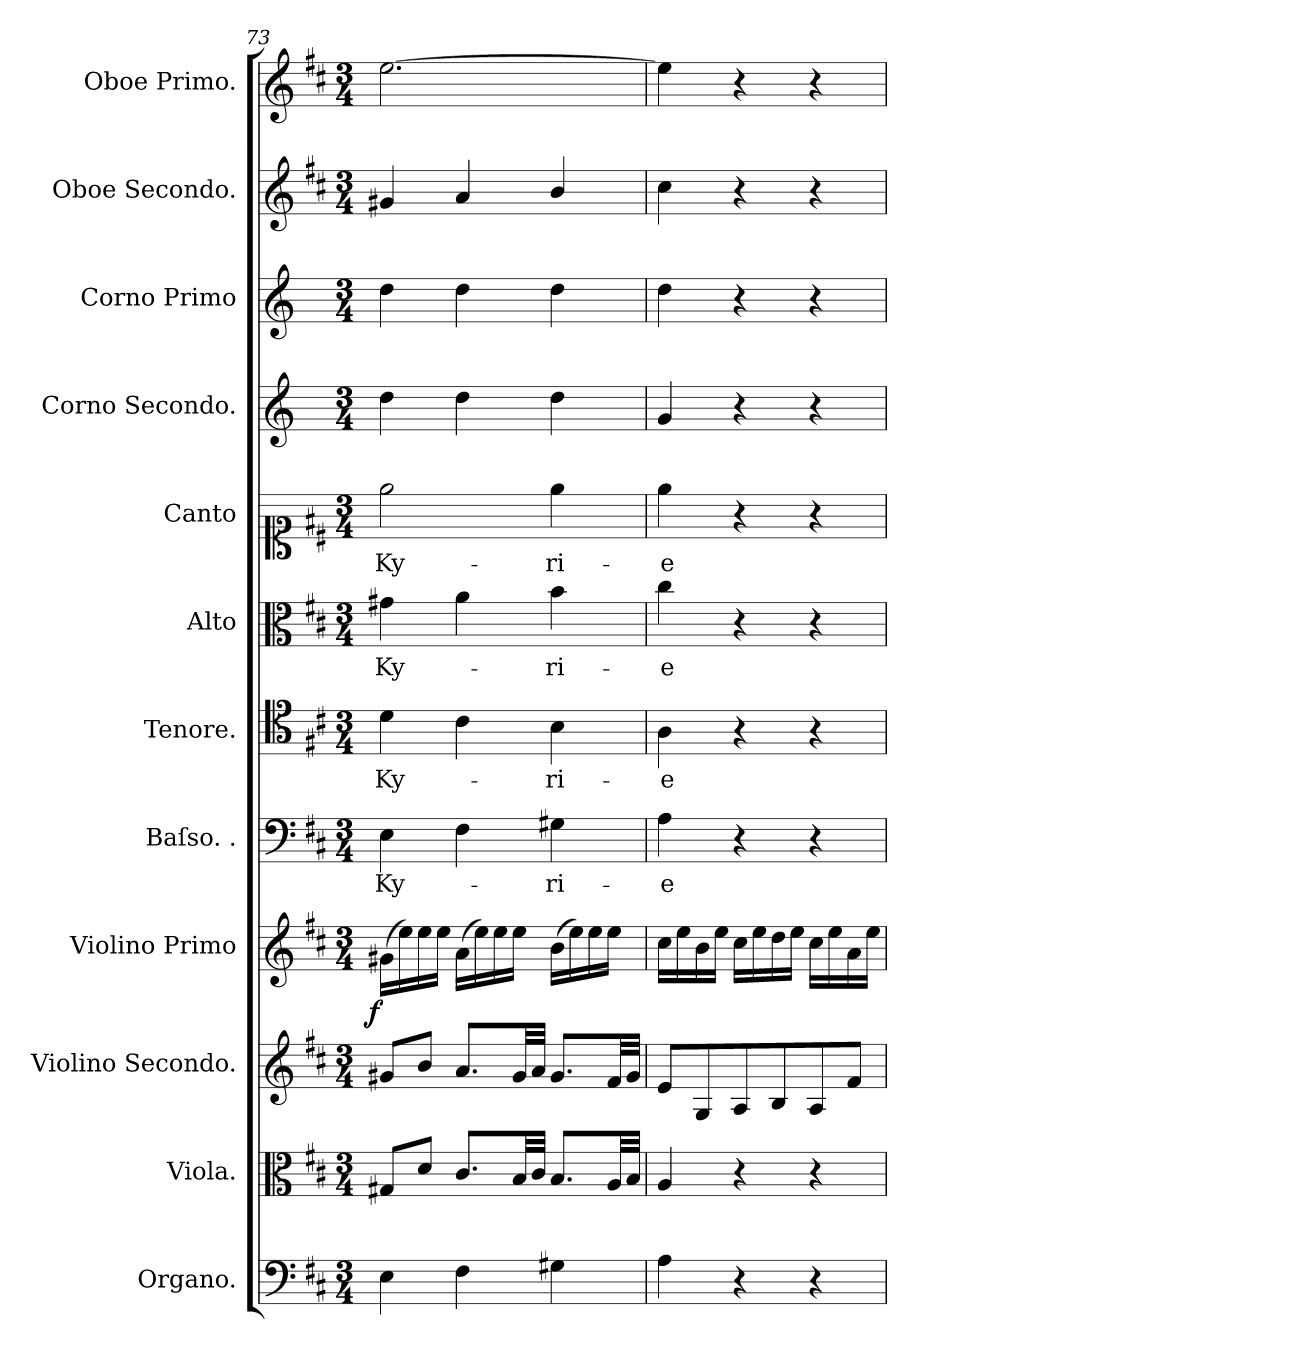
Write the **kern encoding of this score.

**kern	**kern	**kern	**kern	**dynam	**kern	**text	**kern	**text	**kern	**text	**kern	**text	**kern	**kern	**kern	**kern
*part12	*part11	*part10	*part9	*part9	*part8	*part8	*part7	*part7	*part6	*part6	*part5	*part5	*part4	*part3	*part2	*part1
*staff12	*staff11	*staff10	*staff9	*staff9	*staff8	*staff8	*staff7	*staff7	*staff6	*staff6	*staff5	*staff5	*staff4	*staff3	*staff2	*staff1
*I"Organo.	*I"Viola.	*I"Violino Secondo.	*I"Violino Primo	*	*I"Baſso. .	*	*I"Tenore.	*	*I"Alto	*	*I"Canto	*	*I"Corno Secondo.	*I"Corno Primo	*I"Oboe Secondo.	*I"Oboe Primo.
*I'org	*I'vla	*I'vl 2	*I'vl 1	*	*I'B	*	*I'T	*	*I'A	*	*	*	*I'cor 2	*I'cor 1	*I'ob 2	*I'ob 1
*clefF4	*clefC3	*clefG2	*clefG2	*	*clefF4	*	*clefC4	*	*clefC3	*	*clefC1	*	*clefG2	*clefG2	*clefG2	*clefG2
*	*	*	*	*	*	*	*	*	*	*	*	*	*ITrd6c10	*ITrd6c10	*	*
*k[f#c#]	*k[f#c#]	*k[f#c#]	*k[f#c#]	*	*k[f#c#]	*	*k[f#c#]	*	*k[f#c#]	*	*k[f#c#]	*	*k[f#c#]	*k[f#c#]	*k[f#c#]	*k[f#c#]
*M3/4	*M3/4	*M3/4	*M3/4	*	*M3/4	*	*M3/4	*	*M3/4	*	*M3/4	*	*M3/4	*M3/4	*M3/4	*M3/4
=73	=73	=73	=73	=73	=73	=73	=73	=73	=73	=73	=73	=73	=73	=73	=73	=73
!	!	!	!	!LO:DY:b:rj	!	!	!	!	!	!	!	!	!	!	!	!
4E\	8G#X/L	8g#X/L	(>16g#X\LL	f	4E\	Ky-	4d\	Ky-	4g#X\	Ky-	2ee\	Ky-	4e\	4e\	4g#X/	[2.ee\
.	.	.	16ee\)	.	.	.	.	.	.	.	.	.	.	.	.	.
.	8d/J	8b/J	16ee\	.	.	.	.	.	.	.	.	.	.	.	.	.
.	.	.	16ee\JJ	.	.	.	.	.	.	.	.	.	.	.	.	.
4F#\	8.c#/L	8.a/L	(>16a\LL	.	4F#\	.	4c#\	.	4a\	.	.	.	4e\	4e\	4a/	.
.	.	.	16ee\)	.	.	.	.	.	.	.	.	.	.	.	.	.
.	.	.	16ee\	.	.	.	.	.	.	.	.	.	.	.	.	.
.	32B/LL	32g#/LL	16ee\JJ	.	.	.	.	.	.	.	.	.	.	.	.	.
.	32c#/JJJ	32a/JJJ	.	.	.	.	.	.	.	.	.	.	.	.	.	.
4G#X\	8.B/L	8.g#/L	(>16b\LL	.	4G#X\	-ri-	4B\	-ri-	4b\	-ri-	4ee\	-ri-	4e\	4e\	4b/	.
.	.	.	16ee\)	.	.	.	.	.	.	.	.	.	.	.	.	.
.	.	.	16ee\	.	.	.	.	.	.	.	.	.	.	.	.	.
.	32A/LL	32f#/LL	16ee\JJ	.	.	.	.	.	.	.	.	.	.	.	.	.
.	32B/JJJ	32g#/JJJ	.	.	.	.	.	.	.	.	.	.	.	.	.	.
=74	=74	=74	=74	=74	=74	=74	=74	=74	=74	=74	=74	=74	=74	=74	=74	=74
4A\	4A/	8e/L	16cc#\LL	.	4A\	-e	4A\	-e	4cc#\	-e	4ee\	-e	4A/	4e\	4cc#\	4ee\]
.	.	.	16ee\	.	.	.	.	.	.	.	.	.	.	.	.	.
.	.	8G/	16b\	.	.	.	.	.	.	.	.	.	.	.	.	.
.	.	.	16ee\JJ	.	.	.	.	.	.	.	.	.	.	.	.	.
4r	4r	8A/	16cc#\LL	.	4r	.	4r	.	4r	.	4r	.	4r	4r	4r	4r
.	.	.	16ee\	.	.	.	.	.	.	.	.	.	.	.	.	.
.	.	8B/	16dd\	.	.	.	.	.	.	.	.	.	.	.	.	.
.	.	.	16ee\JJ	.	.	.	.	.	.	.	.	.	.	.	.	.
4r	4r	8A/	16cc#\LL	.	4r	.	4r	.	4r	.	4r	.	4r	4r	4r	4r
.	.	.	16ee\	.	.	.	.	.	.	.	.	.	.	.	.	.
.	.	8f#/J	16a\	.	.	.	.	.	.	.	.	.	.	.	.	.
.	.	.	16ee\JJ	.	.	.	.	.	.	.	.	.	.	.	.	.
=	=	=	=	=	=	=	=	=	=	=	=	=	=	=	=	=
*-	*-	*-	*-	*-	*-	*-	*-	*-	*-	*-	*-	*-	*-	*-	*-	*-
